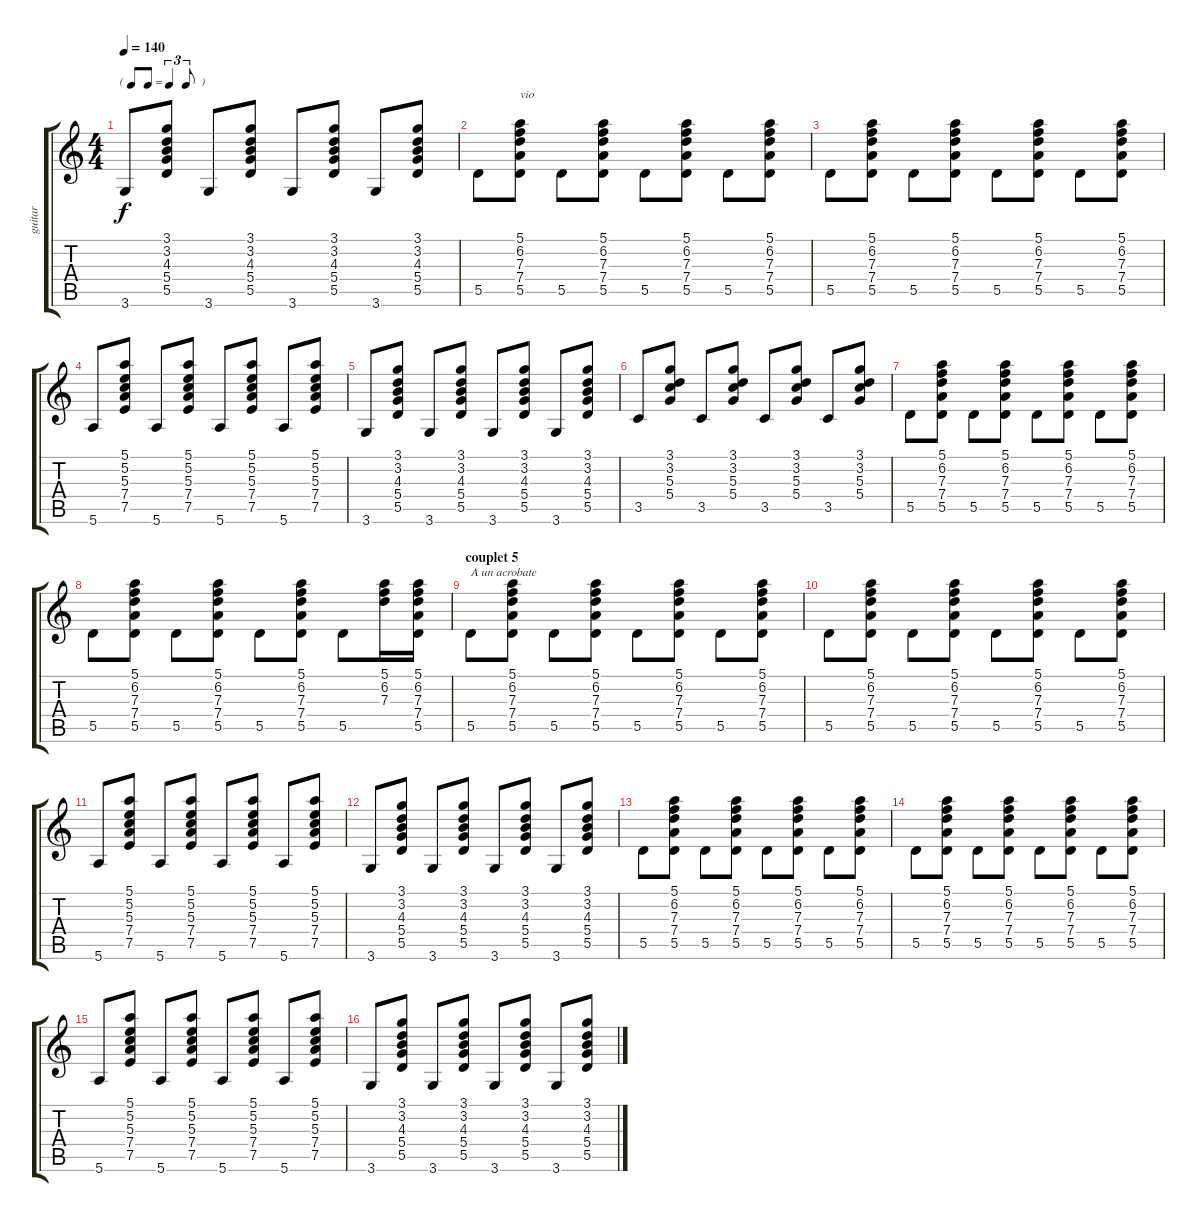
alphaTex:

\track ("guitar" "guitar") {instrument acousticguitarnylon}
\staff {score tabs}
\tuning (E4 B3 G3 D3 A2 E2) {hide}
\ts (4 4)
\tf triplet8th
\tempo 140
\clef g2
\ks c
3.6.8{dy f} (3.1 3.2 4.3 5.4 5.5).8 3.6.8 (3.1 3.2 4.3 5.4 5.5).8 3.6.8 (3.1 3.2 4.3 5.4 5.5).8 3.6.8 (3.1 3.2 4.3 5.4 5.5).8 |
5.5.8 (5.1 6.2 7.3 7.4 5.5).8{txt "vio"} 5.5.8 (5.1 6.2 7.3 7.4 5.5).8 5.5.8 (5.1 6.2 7.3 7.4 5.5).8 5.5.8 (5.1 6.2 7.3 7.4 5.5).8 |
5.5.8 (5.1 6.2 7.3 7.4 5.5).8 5.5.8 (5.1 6.2 7.3 7.4 5.5).8 5.5.8 (5.1 6.2 7.3 7.4 5.5).8 5.5.8 (5.1 6.2 7.3 7.4 5.5).8 |
5.6.8 (5.1 5.2 5.3 7.4 7.5).8 5.6.8 (5.1 5.2 5.3 7.4 7.5).8 5.6.8 (5.1 5.2 5.3 7.4 7.5).8 5.6.8 (5.1 5.2 5.3 7.4 7.5).8 |
3.6.8 (3.1 3.2 4.3 5.4 5.5).8 3.6.8 (3.1 3.2 4.3 5.4 5.5).8 3.6.8 (3.1 3.2 4.3 5.4 5.5).8 3.6.8 (3.1 3.2 4.3 5.4 5.5).8 |
3.5.8 (3.1 3.2 5.3 5.4).8 3.5.8 (3.1 3.2 5.3 5.4).8 3.5.8 (3.1 3.2 5.3 5.4).8 3.5.8 (3.1 3.2 5.3 5.4).8 |
5.5.8 (5.1 6.2 7.3 7.4 5.5).8 5.5.8 (5.1 6.2 7.3 7.4 5.5).8 5.5.8 (5.1 6.2 7.3 7.4 5.5).8 5.5.8 (5.1 6.2 7.3 7.4 5.5).8 |
5.5.8 (5.1 6.2 7.3 7.4 5.5).8 5.5.8 (5.1 6.2 7.3 7.4 5.5).8 5.5.8 (5.1 6.2 7.3 7.4 5.5).8 5.5.8 (5.1 6.2 7.3).16 (5.1 6.2 7.3 7.4 5.5).16 |
\section ("" "couplet 5")
5.5.8{txt "A un acrobate"} (5.1 6.2 7.3 7.4 5.5).8 5.5.8 (5.1 6.2 7.3 7.4 5.5).8 5.5.8 (5.1 6.2 7.3 7.4 5.5).8 5.5.8 (5.1 6.2 7.3 7.4 5.5).8 |
5.5.8 (5.1 6.2 7.3 7.4 5.5).8 5.5.8 (5.1 6.2 7.3 7.4 5.5).8 5.5.8 (5.1 6.2 7.3 7.4 5.5).8 5.5.8 (5.1 6.2 7.3 7.4 5.5).8 |
5.6.8 (5.1 5.2 5.3 7.4 7.5).8 5.6.8 (5.1 5.2 5.3 7.4 7.5).8 5.6.8 (5.1 5.2 5.3 7.4 7.5).8 5.6.8 (5.1 5.2 5.3 7.4 7.5).8 |
3.6.8 (3.1 3.2 4.3 5.4 5.5).8 3.6.8 (3.1 3.2 4.3 5.4 5.5).8 3.6.8 (3.1 3.2 4.3 5.4 5.5).8 3.6.8 (3.1 3.2 4.3 5.4 5.5).8 |
5.5.8 (5.1 6.2 7.3 7.4 5.5).8 5.5.8 (5.1 6.2 7.3 7.4 5.5).8 5.5.8 (5.1 6.2 7.3 7.4 5.5).8 5.5.8 (5.1 6.2 7.3 7.4 5.5).8 |
5.5.8 (5.1 6.2 7.3 7.4 5.5).8 5.5.8 (5.1 6.2 7.3 7.4 5.5).8 5.5.8 (5.1 6.2 7.3 7.4 5.5).8 5.5.8 (5.1 6.2 7.3 7.4 5.5).8 |
5.6.8 (5.1 5.2 5.3 7.4 7.5).8 5.6.8 (5.1 5.2 5.3 7.4 7.5).8 5.6.8 (5.1 5.2 5.3 7.4 7.5).8 5.6.8 (5.1 5.2 5.3 7.4 7.5).8 |
3.6.8 (3.1 3.2 4.3 5.4 5.5).8 3.6.8 (3.1 3.2 4.3 5.4 5.5).8 3.6.8 (3.1 3.2 4.3 5.4 5.5).8 3.6.8 (3.1 3.2 4.3 5.4 5.5).8
